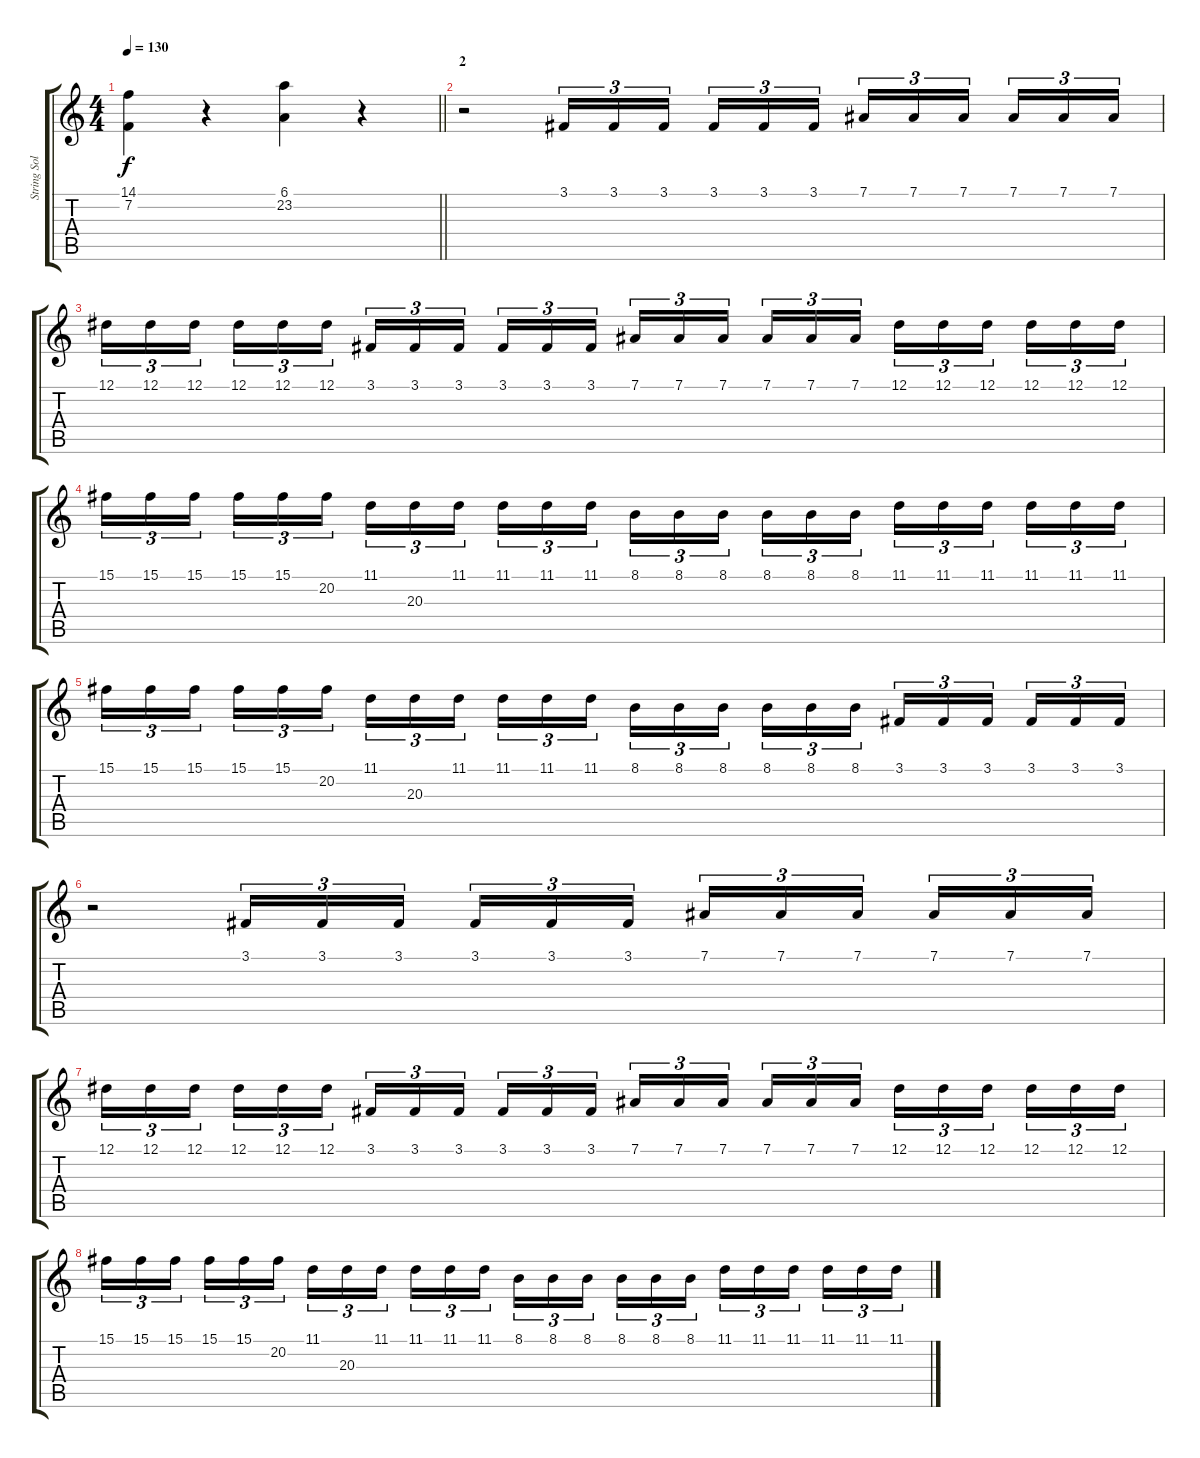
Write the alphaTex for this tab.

\track ("String Solo" "String Sol") {instrument stringensemble1}
\staff {score tabs}
\tuning (Eb4 Bb3 Gb3 Db3 Ab2 Eb2) {hide}
\ts (4 4)
\tempo 130
\clef g2
\barLineRight lightlight
\ks c
(14.1 7.2).4{dy f} r.4 (6.1 23.2).4 r.4 |
\section ("" "2")
r.2 3.1.16{tu (3 2)} 3.1.16{tu (3 2)} 3.1.16{tu (3 2) beam splitsecondary} 3.1.16{tu (3 2)} 3.1.16{tu (3 2)} 3.1.16{tu (3 2)} 7.1.16{tu (3 2)} 7.1.16{tu (3 2)} 7.1.16{tu (3 2) beam splitsecondary} 7.1.16{tu (3 2)} 7.1.16{tu (3 2)} 7.1.16{tu (3 2)} |
12.1.16{tu (3 2)} 12.1.16{tu (3 2)} 12.1.16{tu (3 2) beam splitsecondary} 12.1.16{tu (3 2)} 12.1.16{tu (3 2)} 12.1.16{tu (3 2)} 3.1.16{tu (3 2)} 3.1.16{tu (3 2)} 3.1.16{tu (3 2) beam splitsecondary} 3.1.16{tu (3 2)} 3.1.16{tu (3 2)} 3.1.16{tu (3 2)} 7.1.16{tu (3 2)} 7.1.16{tu (3 2)} 7.1.16{tu (3 2) beam splitsecondary} 7.1.16{tu (3 2)} 7.1.16{tu (3 2)} 7.1.16{tu (3 2)} 12.1.16{tu (3 2)} 12.1.16{tu (3 2)} 12.1.16{tu (3 2) beam splitsecondary} 12.1.16{tu (3 2)} 12.1.16{tu (3 2)} 12.1.16{tu (3 2)} |
15.1.16{tu (3 2)} 15.1.16{tu (3 2)} 15.1.16{tu (3 2) beam splitsecondary} 15.1.16{tu (3 2)} 15.1.16{tu (3 2)} 20.2.16{tu (3 2)} 11.1.16{tu (3 2)} 20.3.16{tu (3 2)} 11.1.16{tu (3 2) beam splitsecondary} 11.1.16{tu (3 2)} 11.1.16{tu (3 2)} 11.1.16{tu (3 2)} 8.1.16{tu (3 2)} 8.1.16{tu (3 2)} 8.1.16{tu (3 2) beam splitsecondary} 8.1.16{tu (3 2)} 8.1.16{tu (3 2)} 8.1.16{tu (3 2)} 11.1.16{tu (3 2)} 11.1.16{tu (3 2)} 11.1.16{tu (3 2) beam splitsecondary} 11.1.16{tu (3 2)} 11.1.16{tu (3 2)} 11.1.16{tu (3 2)} |
15.1.16{tu (3 2)} 15.1.16{tu (3 2)} 15.1.16{tu (3 2) beam splitsecondary} 15.1.16{tu (3 2)} 15.1.16{tu (3 2)} 20.2.16{tu (3 2)} 11.1.16{tu (3 2)} 20.3.16{tu (3 2)} 11.1.16{tu (3 2) beam splitsecondary} 11.1.16{tu (3 2)} 11.1.16{tu (3 2)} 11.1.16{tu (3 2)} 8.1.16{tu (3 2)} 8.1.16{tu (3 2)} 8.1.16{tu (3 2) beam splitsecondary} 8.1.16{tu (3 2)} 8.1.16{tu (3 2)} 8.1.16{tu (3 2)} 3.1.16{tu (3 2)} 3.1.16{tu (3 2)} 3.1.16{tu (3 2) beam splitsecondary} 3.1.16{tu (3 2)} 3.1.16{tu (3 2)} 3.1.16{tu (3 2)} |
r.2 3.1.16{tu (3 2)} 3.1.16{tu (3 2)} 3.1.16{tu (3 2) beam splitsecondary} 3.1.16{tu (3 2)} 3.1.16{tu (3 2)} 3.1.16{tu (3 2)} 7.1.16{tu (3 2)} 7.1.16{tu (3 2)} 7.1.16{tu (3 2) beam splitsecondary} 7.1.16{tu (3 2)} 7.1.16{tu (3 2)} 7.1.16{tu (3 2)} |
12.1.16{tu (3 2)} 12.1.16{tu (3 2)} 12.1.16{tu (3 2) beam splitsecondary} 12.1.16{tu (3 2)} 12.1.16{tu (3 2)} 12.1.16{tu (3 2)} 3.1.16{tu (3 2)} 3.1.16{tu (3 2)} 3.1.16{tu (3 2) beam splitsecondary} 3.1.16{tu (3 2)} 3.1.16{tu (3 2)} 3.1.16{tu (3 2)} 7.1.16{tu (3 2)} 7.1.16{tu (3 2)} 7.1.16{tu (3 2) beam splitsecondary} 7.1.16{tu (3 2)} 7.1.16{tu (3 2)} 7.1.16{tu (3 2)} 12.1.16{tu (3 2)} 12.1.16{tu (3 2)} 12.1.16{tu (3 2) beam splitsecondary} 12.1.16{tu (3 2)} 12.1.16{tu (3 2)} 12.1.16{tu (3 2)} |
15.1.16{tu (3 2)} 15.1.16{tu (3 2)} 15.1.16{tu (3 2) beam splitsecondary} 15.1.16{tu (3 2)} 15.1.16{tu (3 2)} 20.2.16{tu (3 2)} 11.1.16{tu (3 2)} 20.3.16{tu (3 2)} 11.1.16{tu (3 2) beam splitsecondary} 11.1.16{tu (3 2)} 11.1.16{tu (3 2)} 11.1.16{tu (3 2)} 8.1.16{tu (3 2)} 8.1.16{tu (3 2)} 8.1.16{tu (3 2) beam splitsecondary} 8.1.16{tu (3 2)} 8.1.16{tu (3 2)} 8.1.16{tu (3 2)} 11.1.16{tu (3 2)} 11.1.16{tu (3 2)} 11.1.16{tu (3 2) beam splitsecondary} 11.1.16{tu (3 2)} 11.1.16{tu (3 2)} 11.1.16{tu (3 2)}
